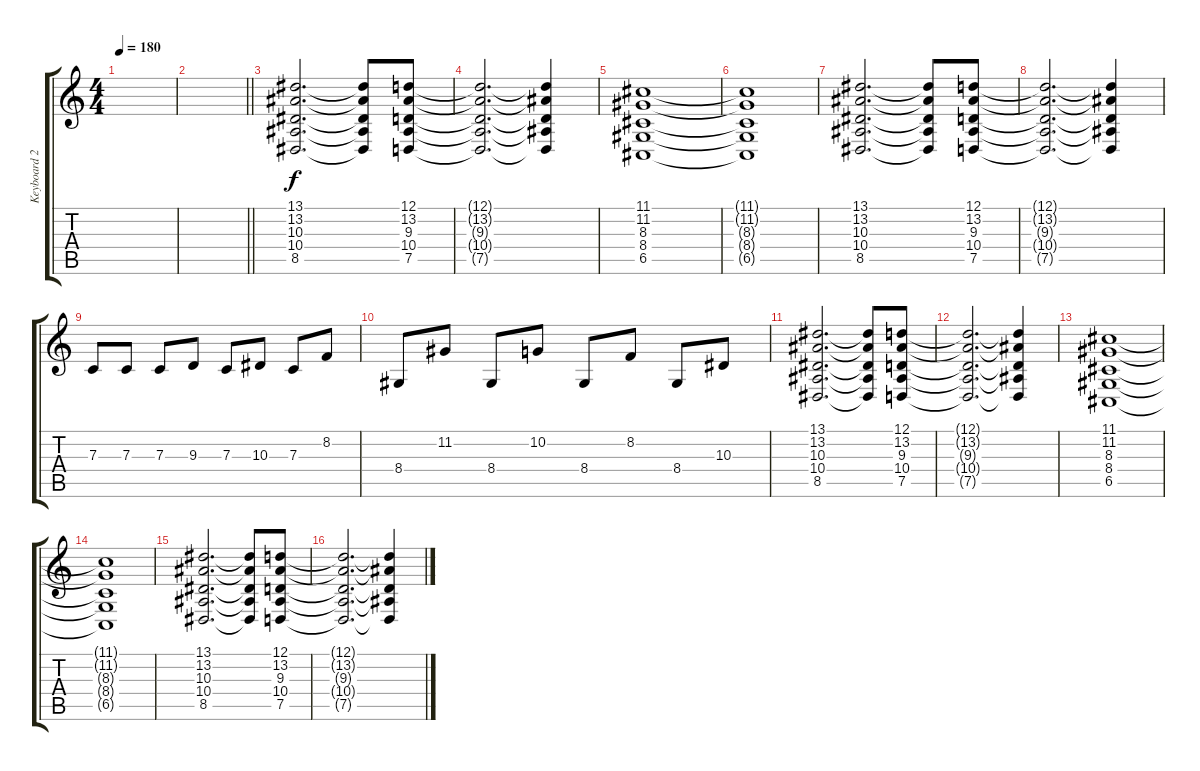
\track ("Keyboard 2" "Keyboard 2") {instrument pad1newage}
\staff {score tabs}
\tuning (D4 A3 F3 C3 G2 C2) {hide}
\ts (4 4)
\tempo 180
\clef g2
\ks c
|
\barLineRight lightlight
|
(13.1 13.2 10.3 10.4 8.5).2{d instrument stringensemble1} (13.1{t} 13.2{t} 10.3{t} 10.4{t} 8.5{t}).8 (12.1 13.2 9.3 10.4 7.5).8 |
(12.1{t} 13.2{t} 9.3{t} 10.4{t} 7.5{t}).2{d instrument stringensemble1} (12.1{t} 13.2{t} 9.3{t} 10.4{t} 7.5{t}).4 |
(11.1 11.2 8.3 8.4 6.5).1 |
(11.1{t} 11.2{t} 8.3{t} 8.4{t} 6.5{t}).1 |
(13.1 13.2 10.3 10.4 8.5).2{d instrument stringensemble1} (13.1{t} 13.2{t} 10.3{t} 10.4{t} 8.5{t}).8 (12.1 13.2 9.3 10.4 7.5).8 |
(12.1{t} 13.2{t} 9.3{t} 10.4{t} 7.5{t}).2{d instrument stringensemble1} (12.1{t} 13.2{t} 9.3{t} 10.4{t} 7.5{t}).4 |
7.3.8 7.3.8 7.3.8 9.3.8 7.3.8 10.3.8 7.3.8 8.2.8 |
8.4.8 11.2.8 8.4.8 10.2.8 8.4.8 8.2.8 8.4.8 10.3.8 |
(13.1 13.2 10.3 10.4 8.5).2{d instrument stringensemble1} (13.1{t} 13.2{t} 10.3{t} 10.4{t} 8.5{t}).8 (12.1 13.2 9.3 10.4 7.5).8 |
(12.1{t} 13.2{t} 9.3{t} 10.4{t} 7.5{t}).2{d instrument stringensemble1} (12.1{t} 13.2{t} 9.3{t} 10.4{t} 7.5{t}).4 |
(11.1 11.2 8.3 8.4 6.5).1 |
(11.1{t} 11.2{t} 8.3{t} 8.4{t} 6.5{t}).1 |
(13.1 13.2 10.3 10.4 8.5).2{d instrument stringensemble1} (13.1{t} 13.2{t} 10.3{t} 10.4{t} 8.5{t}).8 (12.1 13.2 9.3 10.4 7.5).8 |
(12.1{t} 13.2{t} 9.3{t} 10.4{t} 7.5{t}).2{d instrument stringensemble1} (12.1{t} 13.2{t} 9.3{t} 10.4{t} 7.5{t}).4
